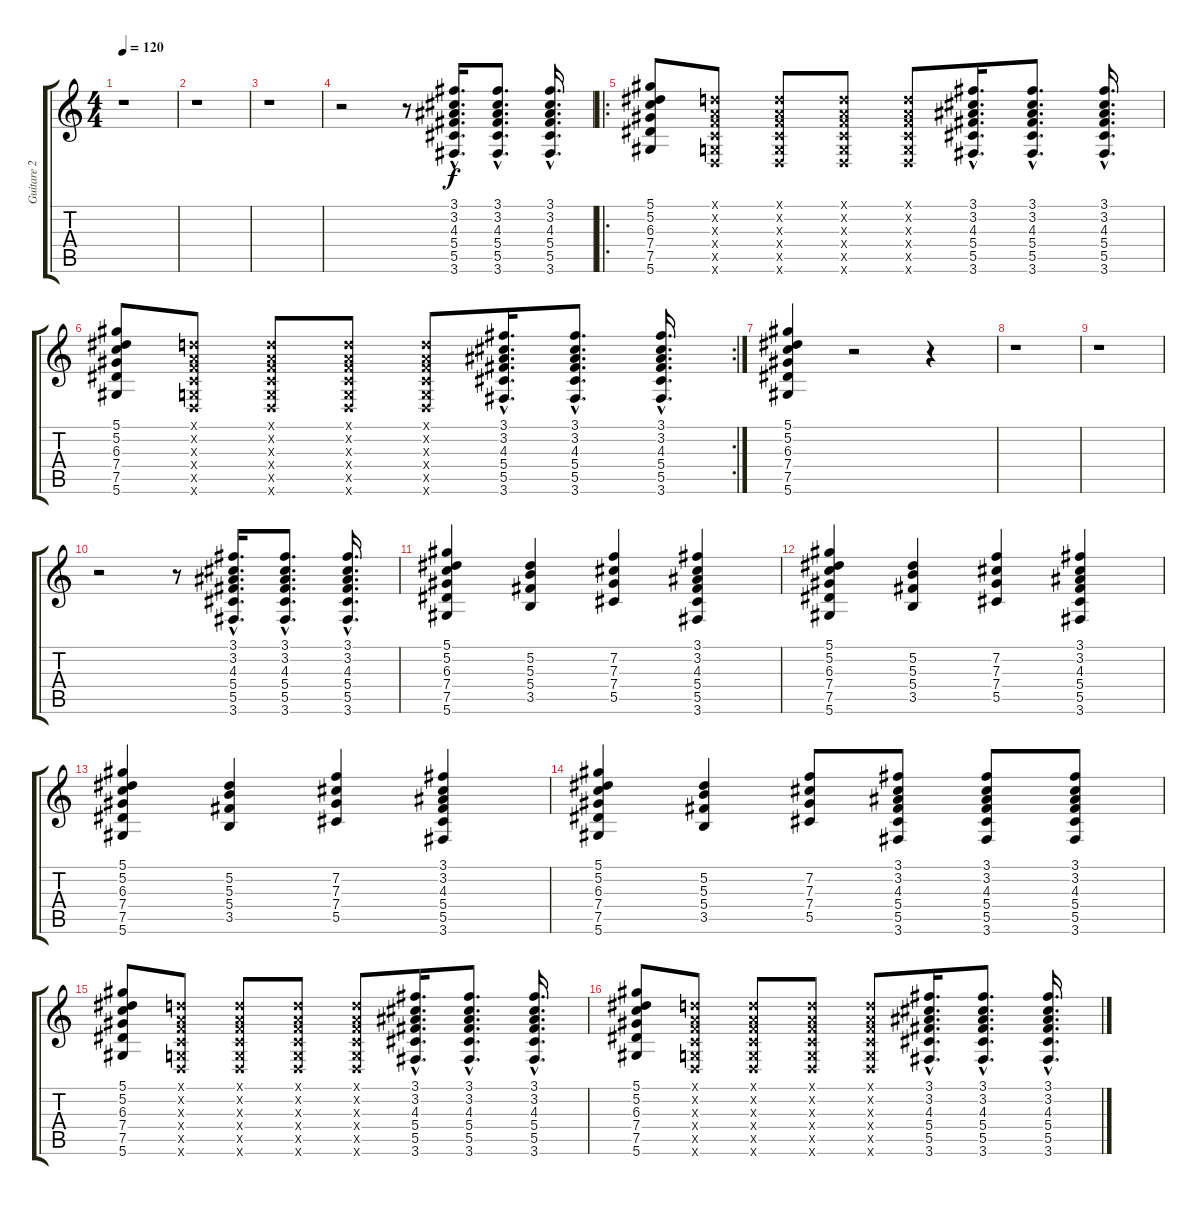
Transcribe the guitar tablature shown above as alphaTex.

\track ("Guitare 2" "Guitare 2") {instrument distortionguitar}
\staff {score tabs}
\tuning (Eb4 Bb3 Gb3 Db3 Ab2 Eb2) {hide}
\ts (4 4)
\tempo 120
\clef g2
\ks c
r.1{dy f instrument distortionguitar} |
r.1 |
r.1 |
r.2 r.8 (3.1{hac} 3.2{hac} 4.3{hac} 5.4{hac} 5.5{hac} 3.6{hac}).16{d} (3.1{hac} 3.2{hac} 4.3{hac} 5.4{hac} 5.5{hac} 3.6{hac}).8{d} (3.1{hac} 3.2{hac} 4.3{hac} 5.4{hac} 5.5{hac} 3.6{hac}).16{d} |
\ro
(5.1 5.2 6.3 7.4 7.5 5.6).8 (-1.1{x} -1.2{x} -1.3{x} -1.4{x} -1.5{x} -1.6{x}).8 (-1.1{x} -1.2{x} -1.3{x} -1.4{x} -1.5{x} -1.6{x}).8 (-1.1{x} -1.2{x} -1.3{x} -1.4{x} -1.5{x} -1.6{x}).8 (-1.1{x} -1.2{x} -1.3{x} -1.4{x} -1.5{x} -1.6{x}).8 (3.1{hac} 3.2{hac} 4.3{hac} 5.4{hac} 5.5{hac} 3.6{hac}).16{d} (3.1{hac} 3.2{hac} 4.3{hac} 5.4{hac} 5.5{hac} 3.6{hac}).8{d} (3.1{hac} 3.2{hac} 4.3{hac} 5.4{hac} 5.5{hac} 3.6{hac}).16{d} |
\rc 2
(5.1 5.2 6.3 7.4 7.5 5.6).8 (-1.1{x} -1.2{x} -1.3{x} -1.4{x} -1.5{x} -1.6{x}).8 (-1.1{x} -1.2{x} -1.3{x} -1.4{x} -1.5{x} -1.6{x}).8 (-1.1{x} -1.2{x} -1.3{x} -1.4{x} -1.5{x} -1.6{x}).8 (-1.1{x} -1.2{x} -1.3{x} -1.4{x} -1.5{x} -1.6{x}).8 (3.1{hac} 3.2{hac} 4.3{hac} 5.4{hac} 5.5{hac} 3.6{hac}).16{d} (3.1{hac} 3.2{hac} 4.3{hac} 5.4{hac} 5.5{hac} 3.6{hac}).8{d} (3.1{hac} 3.2{hac} 4.3{hac} 5.4{hac} 5.5{hac} 3.6{hac}).16{d} |
(5.1 5.2 6.3 7.4 7.5 5.6).4 r.2 r.4 |
r.1 |
r.1 |
r.2 r.8 (3.1{hac} 3.2{hac} 4.3{hac} 5.4{hac} 5.5{hac} 3.6{hac}).16{d} (3.1{hac} 3.2{hac} 4.3{hac} 5.4{hac} 5.5{hac} 3.6{hac}).8{d} (3.1{hac} 3.2{hac} 4.3{hac} 5.4{hac} 5.5{hac} 3.6{hac}).16{d} |
(5.1 5.2 6.3 7.4 7.5 5.6).4 (5.2 5.3 5.4 3.5).4 (7.2 7.3 7.4 5.5).4 (3.1 3.2 4.3 5.4 5.5 3.6).4 |
(5.1 5.2 6.3 7.4 7.5 5.6).4 (5.2 5.3 5.4 3.5).4 (7.2 7.3 7.4 5.5).4 (3.1 3.2 4.3 5.4 5.5 3.6).4 |
(5.1 5.2 6.3 7.4 7.5 5.6).4 (5.2 5.3 5.4 3.5).4 (7.2 7.3 7.4 5.5).4 (3.1 3.2 4.3 5.4 5.5 3.6).4 |
(5.1 5.2 6.3 7.4 7.5 5.6).4 (5.2 5.3 5.4 3.5).4 (7.2 7.3 7.4 5.5).8 (3.1 3.2 4.3 5.4 5.5 3.6).8 (3.1 3.2 4.3 5.4 5.5 3.6).8 (3.1 3.2 4.3 5.4 5.5 3.6).8 |
(5.1 5.2 6.3 7.4 7.5 5.6).8 (-1.1{x} -1.2{x} -1.3{x} -1.4{x} -1.5{x} -1.6{x}).8 (-1.1{x} -1.2{x} -1.3{x} -1.4{x} -1.5{x} -1.6{x}).8 (-1.1{x} -1.2{x} -1.3{x} -1.4{x} -1.5{x} -1.6{x}).8 (-1.1{x} -1.2{x} -1.3{x} -1.4{x} -1.5{x} -1.6{x}).8 (3.1{hac} 3.2{hac} 4.3{hac} 5.4{hac} 5.5{hac} 3.6{hac}).16{d} (3.1{hac} 3.2{hac} 4.3{hac} 5.4{hac} 5.5{hac} 3.6{hac}).8{d} (3.1{hac} 3.2{hac} 4.3{hac} 5.4{hac} 5.5{hac} 3.6{hac}).16{d} |
(5.1 5.2 6.3 7.4 7.5 5.6).8 (-1.1{x} -1.2{x} -1.3{x} -1.4{x} -1.5{x} -1.6{x}).8 (-1.1{x} -1.2{x} -1.3{x} -1.4{x} -1.5{x} -1.6{x}).8 (-1.1{x} -1.2{x} -1.3{x} -1.4{x} -1.5{x} -1.6{x}).8 (-1.1{x} -1.2{x} -1.3{x} -1.4{x} -1.5{x} -1.6{x}).8 (3.1{hac} 3.2{hac} 4.3{hac} 5.4{hac} 5.5{hac} 3.6{hac}).16{d} (3.1{hac} 3.2{hac} 4.3{hac} 5.4{hac} 5.5{hac} 3.6{hac}).8{d} (3.1{hac} 3.2{hac} 4.3{hac} 5.4{hac} 5.5{hac} 3.6{hac}).16{d}
